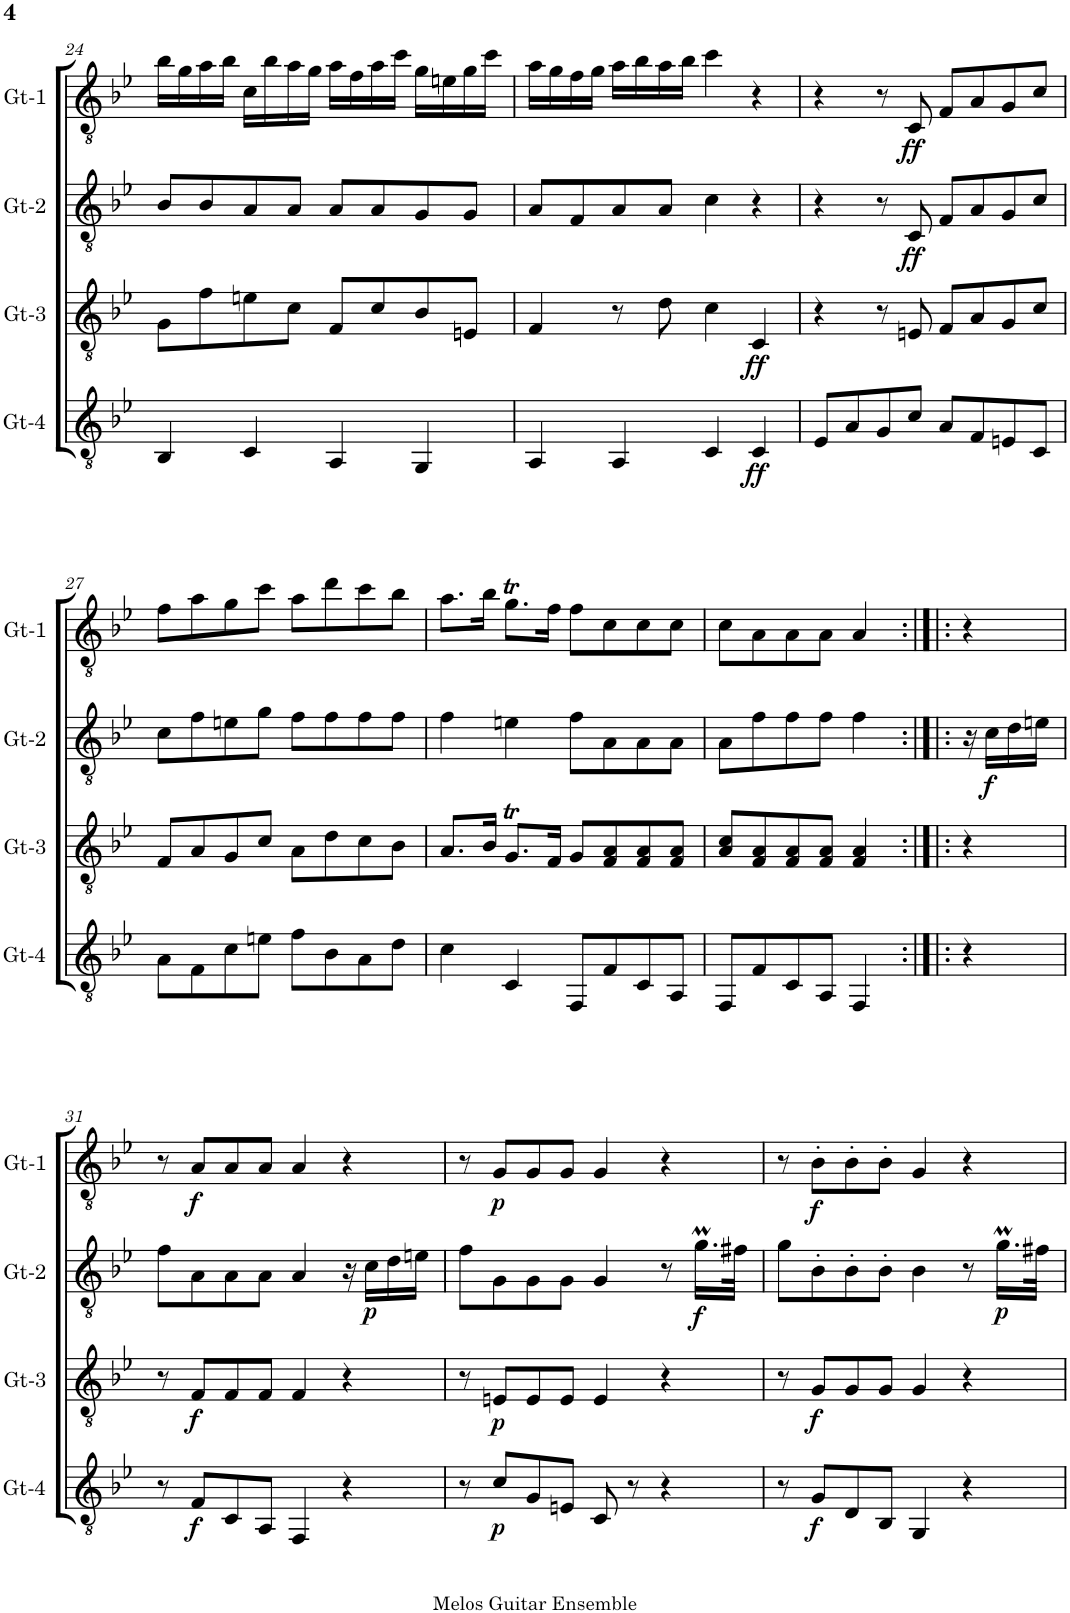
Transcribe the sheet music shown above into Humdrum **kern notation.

**kern	**dynam	**kern	**dynam	**kern	**dynam	**kern	**dynam
*part4	*part4	*part3	*part3	*part2	*part2	*part1	*part1
*staff4	*staff4	*staff3	*staff3	*staff2	*staff2	*staff1	*staff1
*I"Gt-4	*	*I"Gt-3	*	*I"Gt-2	*	*I"Gt-1	*
*I'Gt-4	*	*I'Gt-3	*	*I'Gt-2	*	*I'Gt-1	*
!!LO:PB:g=z
*clefGv2	*	*clefGv2	*	*clefGv2	*	*clefGv2	*
*k[b-e-]	*	*k[b-e-]	*	*k[b-e-]	*	*k[b-e-]	*
*M4/4	*	*M4/4	*	*M4/4	*	*M4/4	*
=24	=24	=24	=24	=24	=24	=24	=24
4BB-/	.	8G\L	.	8B-/L	.	16b-\LL	.
.	.	.	.	.	.	16g\	.
.	.	8f\	.	8B-/	.	16a\	.
.	.	.	.	.	.	16b-\JJ	.
4C/	.	8en\	.	8A/	.	16c\LL	.
.	.	.	.	.	.	16b-\	.
.	.	8c\J	.	8A/J	.	16a\	.
.	.	.	.	.	.	16g\JJ	.
4AA/	.	8F/L	.	8A/L	.	16a\LL	.
.	.	.	.	.	.	16f\	.
.	.	8c/	.	8A/	.	16a\	.
.	.	.	.	.	.	16cc\JJ	.
4GG/	.	8B-/	.	8G/	.	16g\LL	.
.	.	.	.	.	.	16en\	.
.	.	8En/J	.	8G/J	.	16g\	.
.	.	.	.	.	.	16cc\JJ	.
=25	=25	=25	=25	=25	=25	=25	=25
4AA/	.	4F/	.	8A/L	.	16a\LL	.
.	.	.	.	.	.	16g\	.
.	.	.	.	8F/	.	16f\	.
.	.	.	.	.	.	16g\JJ	.
4AA/	.	8r	.	8A/	.	16a\LL	.
.	.	.	.	.	.	16b-\	.
.	.	8d\	.	8A/J	.	16a\	.
.	.	.	.	.	.	16b-\JJ	.
4C/	.	4c\	.	4c\	.	4cc\	.
!	!LO:DY:b	!	!LO:DY:b	!	!	!	!
4C/	ff	4C/	ff	4r	.	4r	.
=26	=26	=26	=26	=26	=26	=26	=26
8E-/L	.	4r	.	4r	.	4r	.
8A/	.	.	.	.	.	.	.
8G/	.	8r	.	8r	.	8r	.
!	!	!	!	!	!LO:DY:b	!	!LO:DY:b
8c/J	.	8En/	.	8C/	ff	8C/	ff
8A/L	.	8F/L	.	8F/L	.	8F/L	.
8F/	.	8A/	.	8A/	.	8A/	.
8En/	.	8G/	.	8G/	.	8G/	.
8C/J	.	8c/J	.	8c/J	.	8c/J	.
!!LO:LB:g=z
=27	=27	=27	=27	=27	=27	=27	=27
8A\L	.	8F/L	.	8c\L	.	8f\L	.
8F\	.	8A/	.	8f\	.	8a\	.
8c\	.	8G/	.	8en\	.	8g\	.
8en\J	.	8c/J	.	8g\J	.	8cc\J	.
8f\L	.	8A\L	.	8f\L	.	8a\L	.
8B-\	.	8d\	.	8f\	.	8dd\	.
8A\	.	8c\	.	8f\	.	8cc\	.
8d\J	.	8B-\J	.	8f\J	.	8b-\J	.
=28	=28	=28	=28	=28	=28	=28	=28
4c\	.	8.A/L	.	4f\	.	8.a\L	.
.	.	16B-/Jk	.	.	.	16b-\Jk	.
4C/	.	8.GT/L	.	4en\	.	8.gT\L	.
.	.	16F/Jk	.	.	.	16f\Jk	.
8FF/L	.	8G/L	.	8f\L	.	8f\L	.
8F/	.	8F/ 8A/	.	8A\	.	8c\	.
8C/	.	8F/ 8A/	.	8A\	.	8c\	.
8AA/J	.	8F/ 8A/J	.	8A\J	.	8c\J	.
=29	=29	=29	=29	=29	=29	=29	=29
8FF/L	.	8A/ 8c/L	.	8A\L	.	8c\L	.
8F/	.	8F/ 8A/	.	8f\	.	8A\	.
8C/	.	8F/ 8A/	.	8f\	.	8A\	.
8AA/J	.	8F/ 8A/J	.	8f\J	.	8A\J	.
4FF/	.	4F/ 4A/	.	4f\	.	4A/	.
=30:|!|:	=30:|!|:	=30:|!|:	=30:|!|:	=30:|!|:	=30:|!|:	=30:|!|:	=30:|!|:
4r	.	4r	.	16r	.	4r	.
!	!	!	!	!	!LO:DY:b	!	!
.	.	.	.	16c\LL	f	.	.
.	.	.	.	16d\	.	.	.
.	.	.	.	16en\JJ	.	.	.
!!LO:LB:g=z
=31	=31	=31	=31	=31	=31	=31	=31
8r	.	8r	.	8f\L	.	8r	.
!	!LO:DY:b	!	!LO:DY:b	!	!	!	!LO:DY:b
8F/L	f	8F/L	f	8A\	.	8A/L	f
8C/	.	8F/	.	8A\	.	8A/	.
8AA/J	.	8F/J	.	8A\J	.	8A/J	.
4FF/	.	4F/	.	4A/	.	4A/	.
4r	.	4r	.	16r	.	4r	.
!	!	!	!	!	!LO:DY:b	!	!
.	.	.	.	16c\LL	p	.	.
.	.	.	.	16d\	.	.	.
.	.	.	.	16en\JJ	.	.	.
=32	=32	=32	=32	=32	=32	=32	=32
8r	.	8r	.	8f\L	.	8r	.
!	!LO:DY:b	!	!LO:DY:b	!	!	!	!LO:DY:b
8c/L	p	8En/L	p	8G\	.	8G/L	p
8G/	.	8E/	.	8G\	.	8G/	.
8En/J	.	8E/J	.	8G\J	.	8G/J	.
8C/	.	4E/	.	4G/	.	4G/	.
8r	.	.	.	.	.	.	.
4r	.	4r	.	8r	.	4r	.
!	!	!	!	!	!LO:DY:b	!	!
.	.	.	.	16.gM\LL	f	.	.
.	.	.	.	32f#X\JJk	.	.	.
=33	=33	=33	=33	=33	=33	=33	=33
8r	.	8r	.	8g\L	.	8r	.
!	!LO:DY:b	!	!LO:DY:b	!	!	!	!LO:DY:b
8G/L	f	8G/L	f	8B-'\	.	8B-'\L	f
8D/	.	8G/	.	8B-'\	.	8B-'\	.
8BB-/J	.	8G/J	.	8B-'\J	.	8B-'\J	.
4GG/	.	4G/	.	4B-\	.	4G/	.
4r	.	4r	.	8r	.	4r	.
!	!	!	!	!	!LO:DY:b	!	!
.	.	.	.	16.gM\LL	p	.	.
.	.	.	.	32f#X\JJk	.	.	.
=	=	=	=	=	=	=	=
*-	*-	*-	*-	*-	*-	*-	*-
